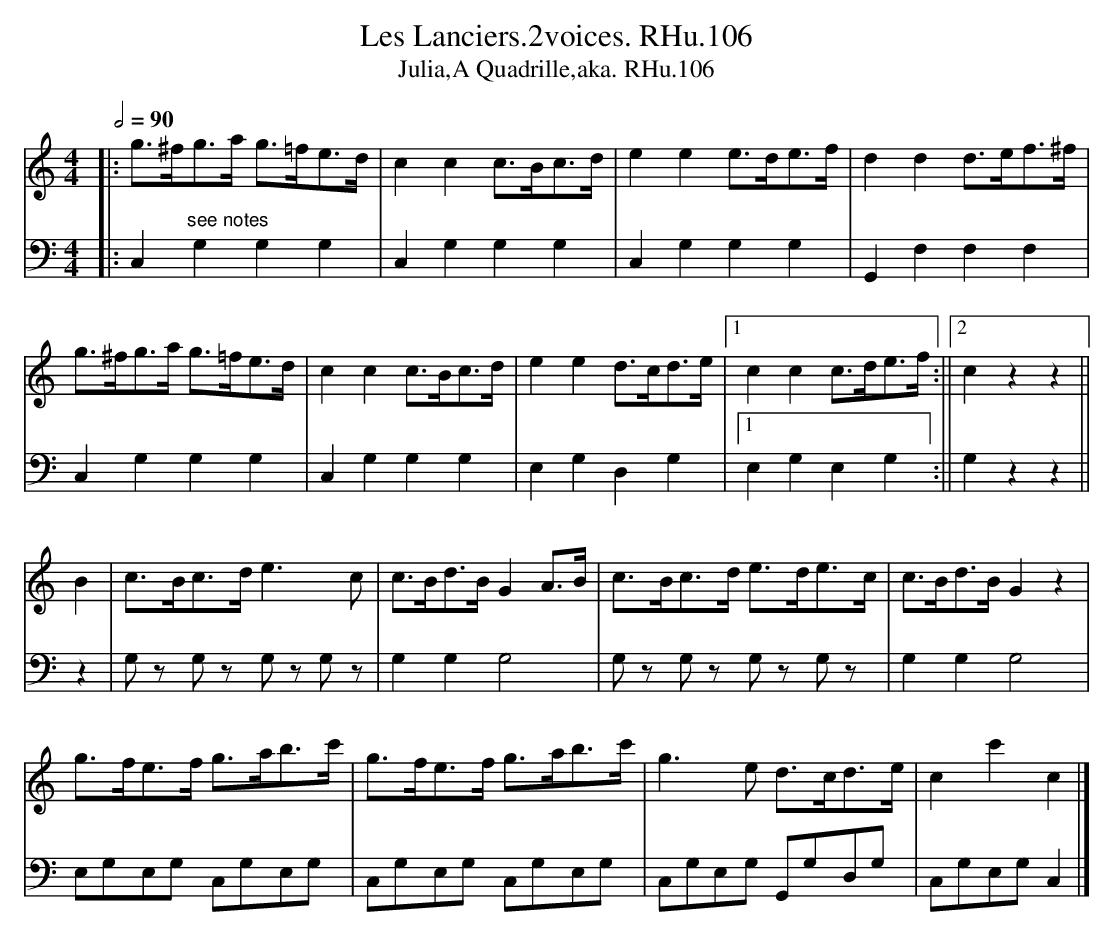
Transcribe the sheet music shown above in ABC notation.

X:1
T:Les Lanciers.2voices. RHu.106
T:Julia,A Quadrille,aka. RHu.106
M:4/4
L:1/8
Q:1/2=90
K:C major
[V:1]|:g>^fg>a g>=fe>d|c2c2 c>Bc>d|e2e2e>de>f|d2d2d>ef>^f|!
[V:2]|:C,2"see notes"G,2G,2G,2|C,2G,2G,2G,2|C,2G,2G,2G,2|G,,2F,2F,2F,2|!
[V:1]g>^fg>a g>=fe>d|c2c2 c>Bc>d|e2e2 d>cd>e|1c2c2c>de>f:||2c2z2z2||!
[V:2]C,2G,2G,2G,2|C,2G,2G,2G,2|E,2G,2D,2G,2|1E,2G,2E,2G,2:||G,2 z2z2||!
[V:1]B2|c>Bc>d e3c|c>Bd>B G2A>B|c>Bc>d e>de>c|c>Bd>BG2z2|!
[V:2]z2|G,z G,z G,z G,z|G,2G,2G,4|G,z G,z G,z G,z|G,2G,2G,4|!
[V:1]g>fe>f g>ab>c'|g>fe>f g>ab>c'|g3e d>cd>e|c2c'2c2|]
[V:2]E,G,E,G, C,G,E,G,|C,G,E,G, C,G,E,G,|C,G,E,G, G,,G,D,G,|C,G,E,G,C,2|]
